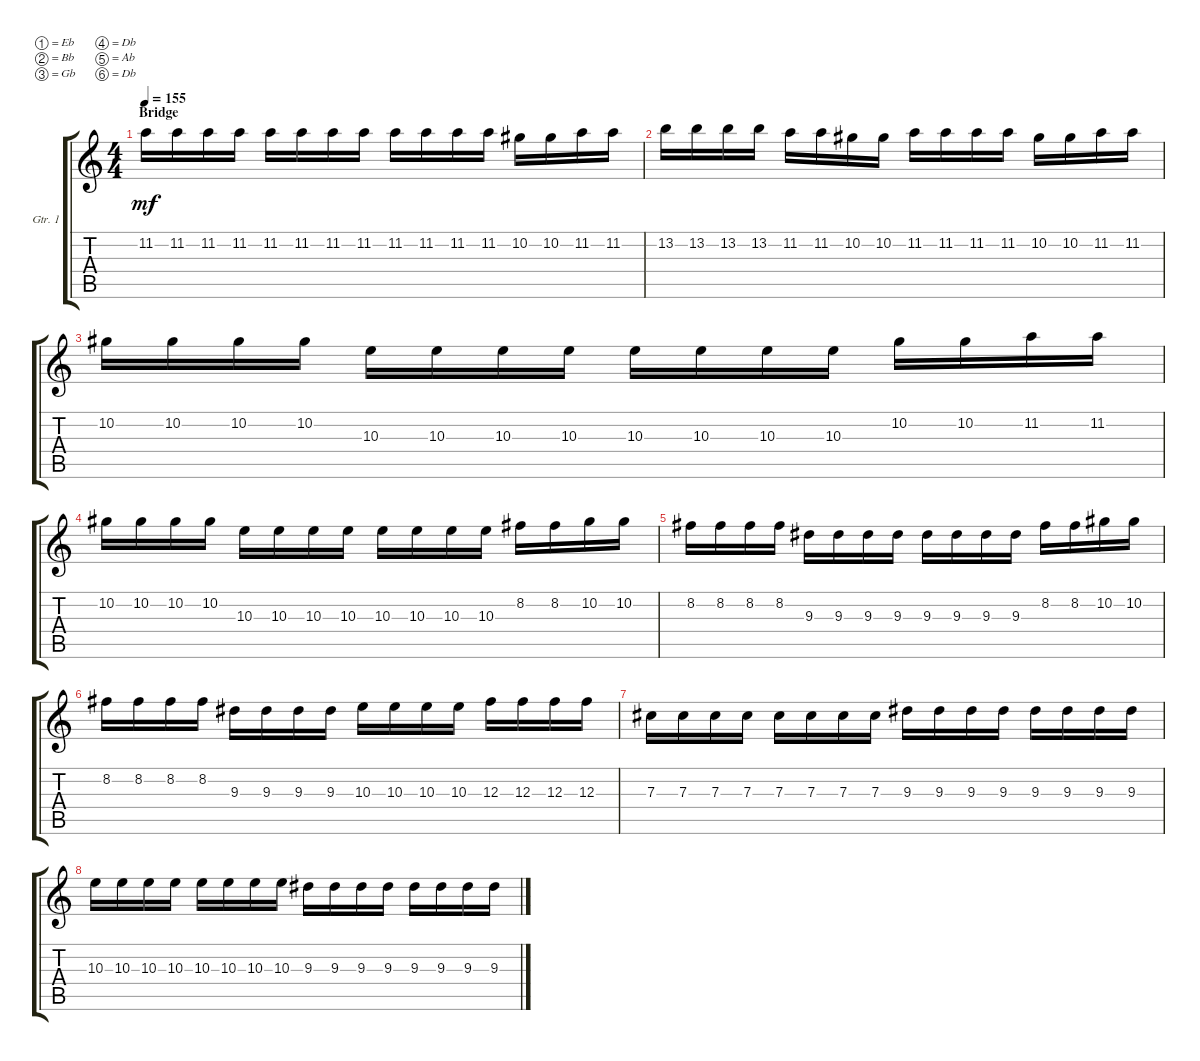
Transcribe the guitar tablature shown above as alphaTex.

\defaultSystemsLayout 4
\bracketExtendMode groupsimilarinstruments
\firstSystemTrackNameOrientation horizontal
\otherSystemsTrackNameOrientation horizontal
\track ("Electric Guitar" "Gtr. 1") {instrument electricguitarclean}
\staff {score tabs}
\tuning (Eb4 Bb3 Gb3 Db3 Ab2 Db2)
\ts (4 4)
\section ("" "Bridge")
\tempo 155
\clef g2
\ks c
11.2.16{dy mf} 11.2.16 11.2.16 11.2.16 11.2.16 11.2.16 11.2.16 11.2.16 11.2.16 11.2.16 11.2.16 11.2.16 10.2.16 10.2.16 11.2.16 11.2.16 |
13.2.16 13.2.16 13.2.16 13.2.16 11.2.16 11.2.16 10.2.16 10.2.16 11.2.16 11.2.16 11.2.16 11.2.16 10.2.16 10.2.16 11.2.16 11.2.16 |
10.2.16 10.2.16 10.2.16 10.2.16 10.3.16 10.3.16 10.3.16 10.3.16 10.3.16 10.3.16 10.3.16 10.3.16 10.2.16 10.2.16 11.2.16 11.2.16 |
10.2.16 10.2.16 10.2.16 10.2.16 10.3.16 10.3.16 10.3.16 10.3.16 10.3.16 10.3.16 10.3.16 10.3.16 8.2.16 8.2.16 10.2.16 10.2.16 |
8.2.16 8.2.16 8.2.16 8.2.16 9.3.16 9.3.16 9.3.16 9.3.16 9.3.16 9.3.16 9.3.16 9.3.16 8.2.16 8.2.16 10.2.16 10.2.16 |
8.2.16 8.2.16 8.2.16 8.2.16 9.3.16 9.3.16 9.3.16 9.3.16 10.3.16 10.3.16 10.3.16 10.3.16 12.3.16 12.3.16 12.3.16 12.3.16 |
7.3.16 7.3.16 7.3.16 7.3.16 7.3.16 7.3.16 7.3.16 7.3.16 9.3.16 9.3.16 9.3.16 9.3.16 9.3.16 9.3.16 9.3.16 9.3.16 |
10.3.16 10.3.16 10.3.16 10.3.16 10.3.16 10.3.16 10.3.16 10.3.16 9.3.16 9.3.16 9.3.16 9.3.16 9.3.16 9.3.16 9.3.16 9.3.16
